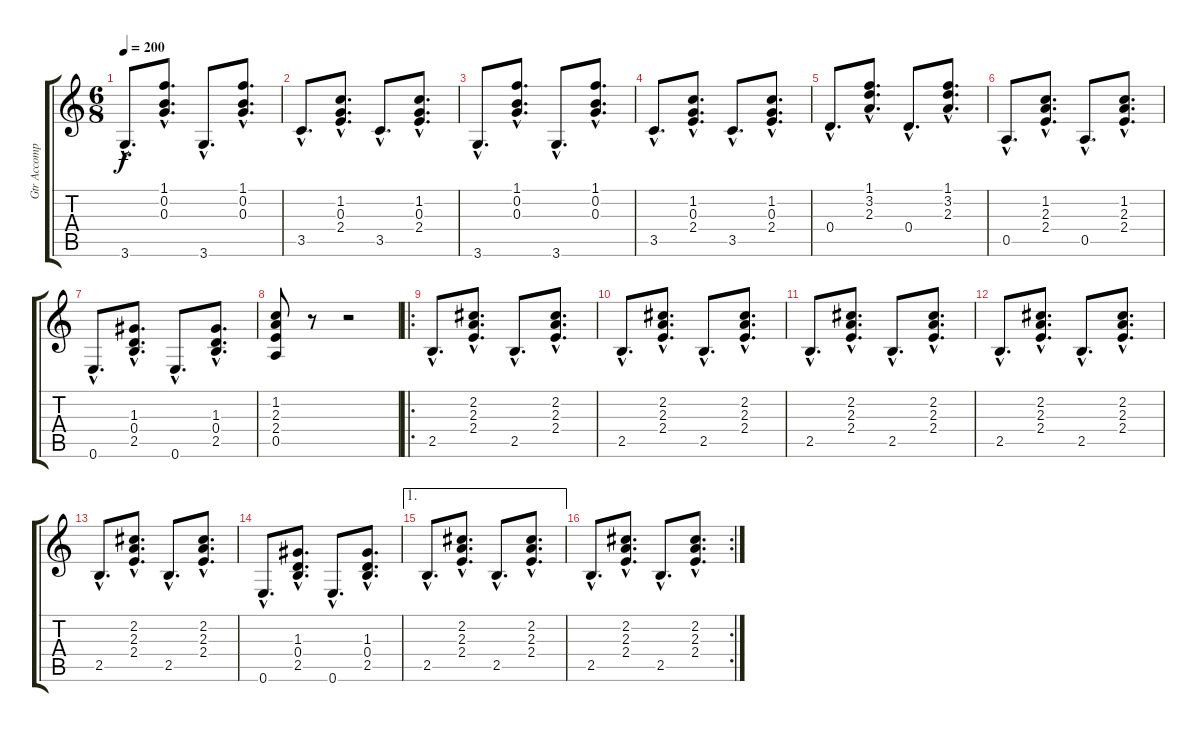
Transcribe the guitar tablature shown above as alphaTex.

\track ("Gtr Accomp" "Gtr Accomp") {instrument acousticguitarnylon}
\staff {score tabs}
\tuning (E4 B3 G3 D3 A2 E2) {hide}
\ts (6 8)
\tempo 200
\clef g2
\ks c
3.6{hac}.8{d dy f} (1.1{hac} 0.2{hac} 0.3{hac}).8{d} 3.6{hac}.8{d} (1.1{hac} 0.2{hac} 0.3{hac}).8{d} |
3.5{hac}.8{d} (1.2{hac} 0.3{hac} 2.4{hac}).8{d} 3.5{hac}.8{d} (1.2{hac} 0.3{hac} 2.4{hac}).8{d} |
3.6{hac}.8{d} (1.1{hac} 0.2{hac} 0.3{hac}).8{d} 3.6{hac}.8{d} (1.1{hac} 0.2{hac} 0.3{hac}).8{d} |
3.5{hac}.8{d} (1.2{hac} 0.3{hac} 2.4{hac}).8{d} 3.5{hac}.8{d} (1.2{hac} 0.3{hac} 2.4{hac}).8{d} |
0.4{hac}.8{d} (1.1{hac} 3.2{hac} 2.3{hac}).8{d} 0.4{hac}.8{d} (1.1{hac} 3.2{hac} 2.3{hac}).8{d} |
0.5{hac}.8{d} (1.2{hac} 2.3{hac} 2.4{hac}).8{d} 0.5{hac}.8{d} (1.2{hac} 2.3{hac} 2.4{hac}).8{d} |
0.6{hac}.8{d} (1.3{hac} 0.4{hac} 2.5{hac}).8{d} 0.6{hac}.8{d} (1.3{hac} 0.4{hac} 2.5{hac}).8{d} |
(1.2 2.3 2.4 0.5).8 r.8 r.2 |
\ro
2.5{hac}.8{d} (2.2{hac} 2.3{hac} 2.4{hac}).8{d} 2.5{hac}.8{d} (2.2{hac} 2.3{hac} 2.4{hac}).8{d} |
2.5{hac}.8{d} (2.2{hac} 2.3{hac} 2.4{hac}).8{d} 2.5{hac}.8{d} (2.2{hac} 2.3{hac} 2.4{hac}).8{d} |
2.5{hac}.8{d} (2.2{hac} 2.3{hac} 2.4{hac}).8{d} 2.5{hac}.8{d} (2.2{hac} 2.3{hac} 2.4{hac}).8{d} |
2.5{hac}.8{d} (2.2{hac} 2.3{hac} 2.4{hac}).8{d} 2.5{hac}.8{d} (2.2{hac} 2.3{hac} 2.4{hac}).8{d} |
2.5{hac}.8{d} (2.2{hac} 2.3{hac} 2.4{hac}).8{d} 2.5{hac}.8{d} (2.2{hac} 2.3{hac} 2.4{hac}).8{d} |
0.6{hac}.8{d} (1.3{hac} 0.4{hac} 2.5{hac}).8{d} 0.6{hac}.8{d} (1.3{hac} 0.4{hac} 2.5{hac}).8{d} |
\ae 1
2.5{hac}.8{d} (2.2{hac} 2.3{hac} 2.4{hac}).8{d} 2.5{hac}.8{d} (2.2{hac} 2.3{hac} 2.4{hac}).8{d} |
\rc 2
2.5{hac}.8{d} (2.2{hac} 2.3{hac} 2.4{hac}).8{d} 2.5{hac}.8{d} (2.2{hac} 2.3{hac} 2.4{hac}).8{d}
